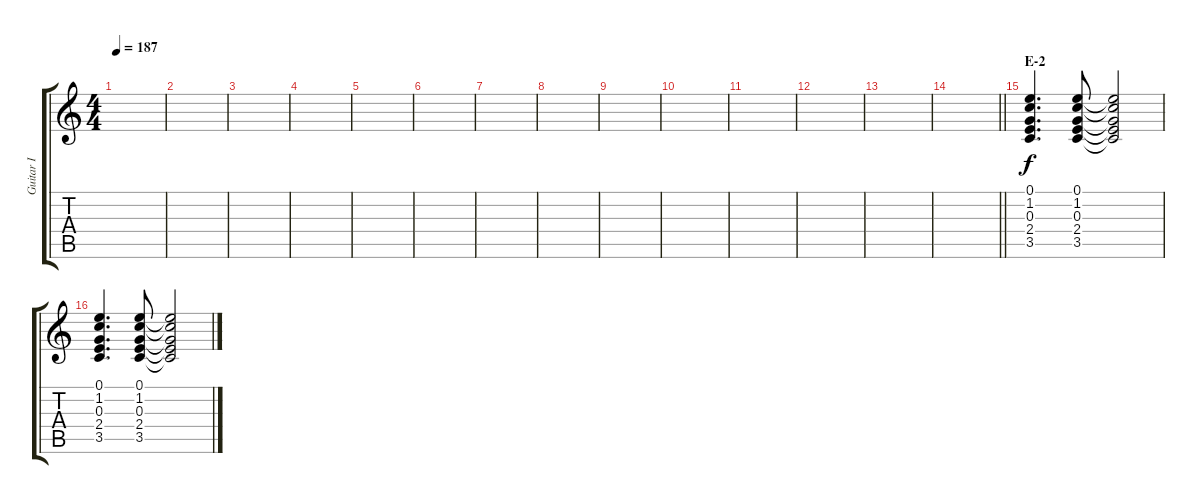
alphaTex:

\track ("Guitar I" "Guitar I") {instrument electricguitarclean}
\staff {score tabs}
\tuning (E4 B3 G3 D3 A2 E2) {hide}
\ts (4 4)
\tempo 187
\clef g2
\ks c
|
|
|
|
|
|
|
|
|
|
|
|
|
\barLineRight lightlight
|
\section ("" "E-2")
(0.1 1.2 0.3 2.4 3.5).4{d} (0.1 1.2 0.3 2.4 3.5).8 (0.1{t} 1.2{t} 0.3{t} 2.4{t} 3.5{t}).2 |
(0.1 1.2 0.3 2.4 3.5).4{d} (0.1 1.2 0.3 2.4 3.5).8 (0.1{t} 1.2{t} 0.3{t} 2.4{t} 3.5{t}).2
